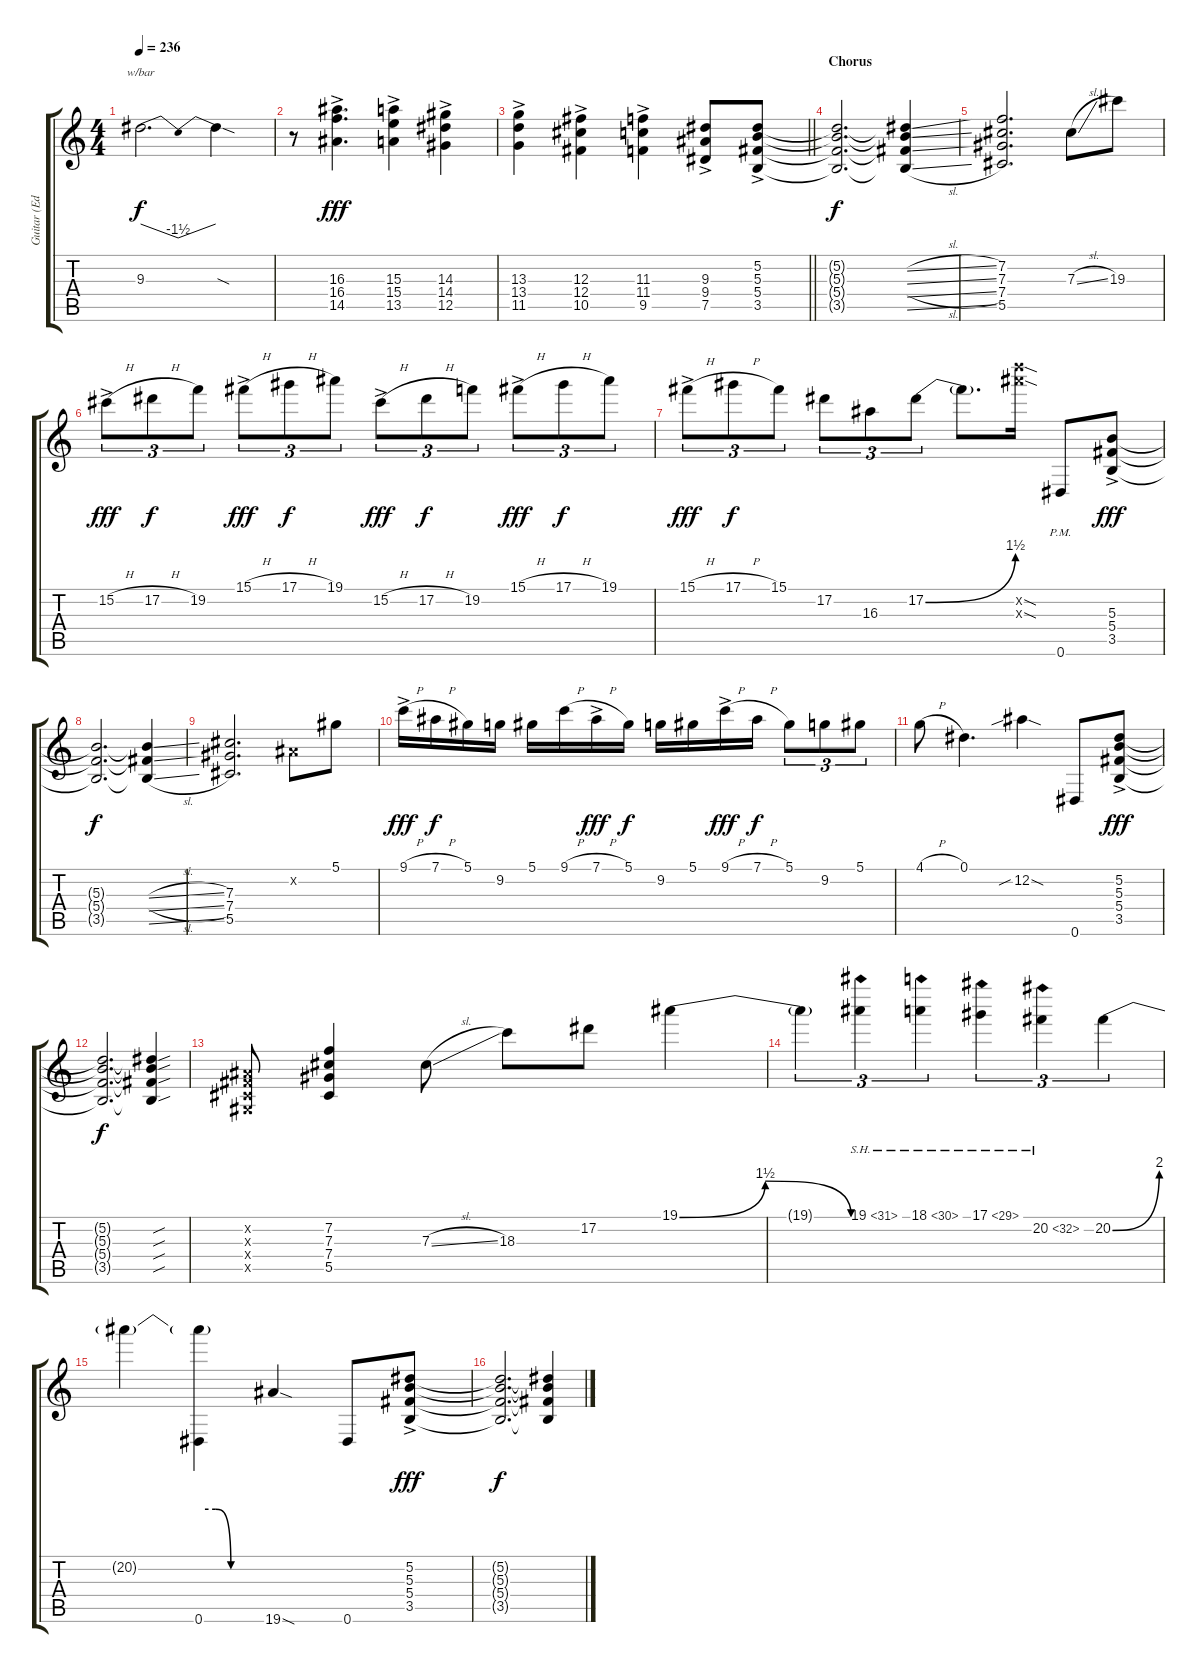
\track ("Guitar (Eddie Van Halen)" "Guitar (Ed") {instrument distortionguitar}
\staff {score tabs}
\tuning (Eb4 Bb3 Gb3 Db3 Ab2 Eb2) {hide}
\ts (4 4)
\tempo 236
\clef g2
\ks c
9.3{t}.2{d tbe (dip default 0 0 16 -6 45 -6 60 0) dy f} 9.3{sod t}.4 |
r.8 (16.3 16.4 14.5{ac}).4{d dy fff} (15.3 15.4 13.5{ac}).4 (14.3{ac} 14.4 12.5).4 |
\barLineRight lightlight
(13.3{ac} 13.4 11.5).4 (12.3{ac} 12.4 10.5).4 (11.3{ac} 11.4 9.5).4 (9.3{ac} 9.4 7.5).8 (5.2 5.3{ac} 5.4 3.5).8 |
\section ("" "Chorus")
(5.2{t} 5.3{t} 5.4{t} 3.5{t}).2{d dy f} (5.2{sl t} 5.3{sl t} 5.4{sl t} 3.5{sl t}).4 |
(7.2 7.3 7.4 5.5).2{d} 7.3{sl}.8 19.3.8 |
15.2{h ac}.8{tu (3 2) dy fff} 17.2{h}.8{tu (3 2) dy f} 19.2.8{tu (3 2)} 15.1{h ac}.8{tu (3 2) dy fff} 17.1{h}.8{tu (3 2) dy f} 19.1.8{tu (3 2)} 15.2{h ac}.8{tu (3 2) dy fff} 17.2{h}.8{tu (3 2) dy f} 19.2.8{tu (3 2)} 15.1{h ac}.8{tu (3 2) dy fff} 17.1{h}.8{tu (3 2) dy f} 19.1.8{tu (3 2)} |
15.1{h ac}.8{tu (3 2) dy fff} 17.1{h}.8{tu (3 2) dy f} 15.1.8{tu (3 2)} 17.2.8{tu (3 2)} 16.3.8{tu (3 2)} 17.2{be (bend 0 0 60 6)}.8{tu (3 2)} 17.2{t}.8{d} (28.2{sod x} 28.3{sod x}).16 0.6{pm}.8 (5.3{ac} 5.4 3.5).8{dy fff} |
(5.3{t} 5.4{t} 3.5{t}).2{d dy f} (5.3{sl t} 5.4{sl t} 3.5{sl t}).4 |
(7.3 7.4 5.5).2{d} 0.2{x}.8 5.1.8 |
9.1{h ac}.16{dy fff} 7.1{h}.16{dy f} 5.1.16 9.2.16 5.1.16 9.1{h}.16 7.1{h ac}.16{dy fff} 5.1.16{dy f} 9.2.16 5.1.16 9.1{h ac}.16{dy fff} 7.1{h}.16{dy f} 5.1.8{tu (3 2)} 9.2.8{tu (3 2)} 5.1.8{tu (3 2)} |
4.1{h}.8 0.1.4{d} 12.2{sib sod}.4 0.6.8 (5.2 5.3{ac} 5.4 3.5).8{dy fff} |
(5.2{t} 5.3{t} 5.4{t} 3.5{t}).2{d dy f} (5.2{sou t} 5.3{sou t} 5.4{sou t} 3.5{sou t}).4 |
(0.2{x} 0.3{x} 0.4{x} 0.5{x}).8 (7.2 7.3 7.4 5.5).4 7.3{sl}.8 18.3.8 17.2.8 19.1{be (bendrelease 0 0 10 6 45 6 60 0)}.4 |
19.1{t}.4{tu (3 2)} 19.1{sh 12}.4{tu (3 2)} 18.1{sh 12}.4{tu (3 2)} 17.1{sh 12}.4{tu (3 2)} 20.2{sh 12}.4{tu (3 2)} 20.2{be (bend 0 0 60 8)}.4{tu (3 2)} |
20.2{t}.4 (20.2{be (custom 0 8 15 8 30 0 60 0) t} 0.6).4 19.6{sod}.4 0.6.8 (5.2 5.3{ac} 5.4 3.5).8{dy fff} |
(5.2{t} 5.3{t} 5.4{t} 3.5{t}).2{d dy f} (5.2{sl t} 5.3{sl t} 5.4{sl t} 3.5{sl t}).4
